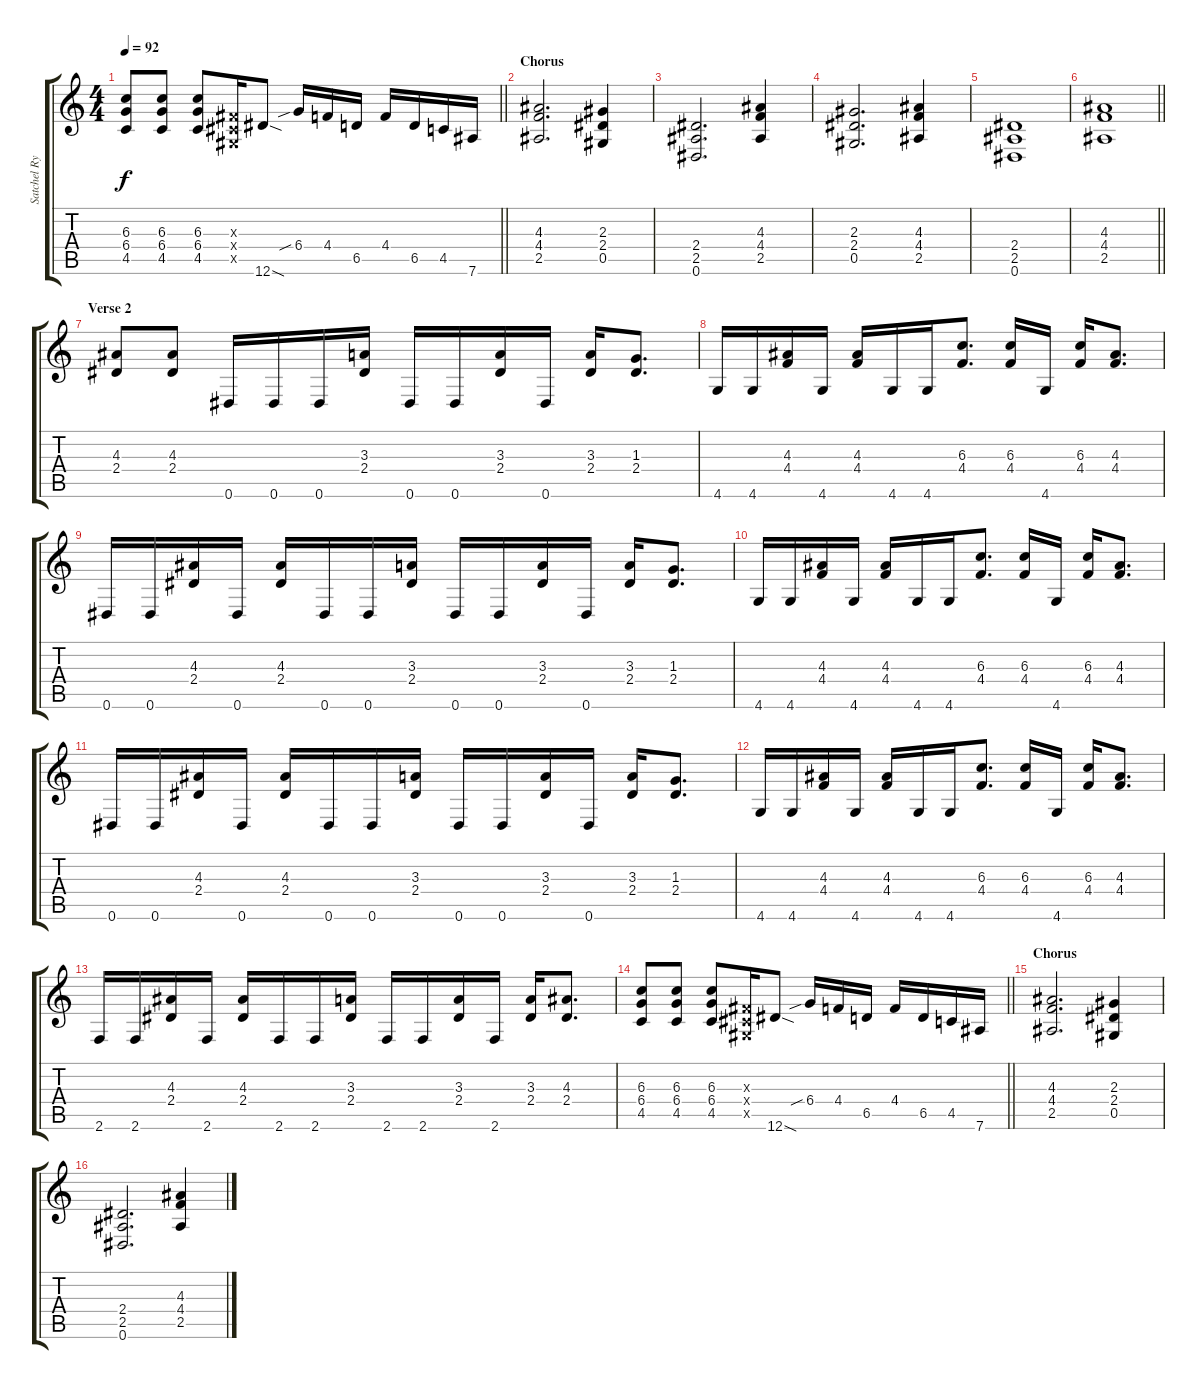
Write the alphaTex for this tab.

\track ("Satchel Rythym" "Satchel Ry") {instrument distortionguitar}
\staff {score tabs}
\tuning (Eb4 Bb3 Gb3 Db3 Ab2 Eb2) {hide}
\ts (4 4)
\tempo 92
\clef g2
\barLineRight lightlight
\ks c
(6.3 6.4 4.5).8{dy f} (6.3 6.4 4.5).8 (6.3 6.4 4.5).8 (0.3{x} 0.4{x} 0.5{x}).16 12.6{sod}.8 6.4{sib}.16 4.4.16 6.5.16 4.4.16 6.5.16 4.5.16 7.6.16 |
\section ("" "Chorus")
(4.3 4.4 2.5).2{d} (2.3 2.4 0.5).4 |
(2.4 2.5 0.6).2{d} (4.3 4.4 2.5).4 |
(2.3 2.4 0.5).2{d} (4.3 4.4 2.5).4 |
(2.4 2.5 0.6).1 |
\barLineRight lightlight
(4.3 4.4 2.5).1 |
\section ("" "Verse 2")
(4.3 2.4).8 (4.3 2.4).8 0.6.16 0.6.16 0.6.16 (3.3 2.4).16 0.6.16 0.6.16 (3.3 2.4).16 0.6.16 (3.3 2.4).16 (1.3 2.4).8{d} |
4.6.16 4.6.16 (4.3 4.4).16 4.6.16 (4.3 4.4).16 4.6.16 4.6.16 (6.3 4.4).8{d} (6.3 4.4).16 4.6.16 (6.3 4.4).16 (4.3 4.4).8{d} |
0.6.16 0.6.16 (4.3 2.4).16 0.6.16 (4.3 2.4).16 0.6.16 0.6.16 (3.3 2.4).16 0.6.16 0.6.16 (3.3 2.4).16 0.6.16 (3.3 2.4).16 (1.3 2.4).8{d} |
4.6.16 4.6.16 (4.3 4.4).16 4.6.16 (4.3 4.4).16 4.6.16 4.6.16 (6.3 4.4).8{d} (6.3 4.4).16 4.6.16 (6.3 4.4).16 (4.3 4.4).8{d} |
0.6.16 0.6.16 (4.3 2.4).16 0.6.16 (4.3 2.4).16 0.6.16 0.6.16 (3.3 2.4).16 0.6.16 0.6.16 (3.3 2.4).16 0.6.16 (3.3 2.4).16 (1.3 2.4).8{d} |
4.6.16 4.6.16 (4.3 4.4).16 4.6.16 (4.3 4.4).16 4.6.16 4.6.16 (6.3 4.4).8{d} (6.3 4.4).16 4.6.16 (6.3 4.4).16 (4.3 4.4).8{d} |
2.6.16 2.6.16 (4.3 2.4).16 2.6.16 (4.3 2.4).16 2.6.16 2.6.16 (3.3 2.4).16 2.6.16 2.6.16 (3.3 2.4).16 2.6.16 (3.3 2.4).16 (4.3 2.4).8{d} |
\barLineRight lightlight
(6.3 6.4 4.5).8 (6.3 6.4 4.5).8 (6.3 6.4 4.5).8 (0.3{x} 0.4{x} 0.5{x}).16 12.6{sod}.8 6.4{sib}.16 4.4.16 6.5.16 4.4.16 6.5.16 4.5.16 7.6.16 |
\section ("" "Chorus")
(4.3 4.4 2.5).2{d} (2.3 2.4 0.5).4 |
(2.4 2.5 0.6).2{d} (4.3 4.4 2.5).4
